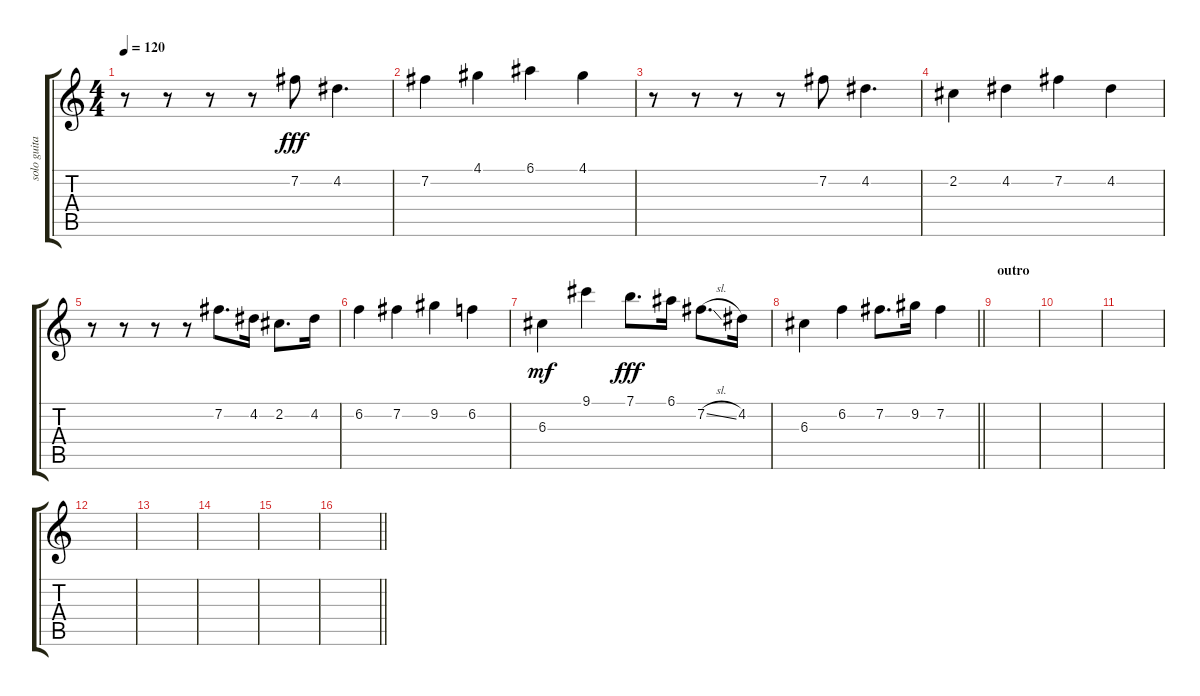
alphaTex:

\track ("solo guitar" "solo guita") {instrument electricguitarclean}
\staff {score tabs}
\tuning (E4 B3 G3 D3 A2 D2) {hide}
\ts (4 4)
\tempo 120
\clef g2
\ks c
r.8{dy fff} r.8 r.8 r.8 7.2.8 4.2.4{d} |
7.2.4 4.1.4 6.1.4 4.1.4 |
r.8 r.8 r.8 r.8 7.2.8 4.2.4{d} |
2.2.4 4.2.4 7.2.4 4.2.4 |
r.8 r.8 r.8 r.8 7.2.8{d} 4.2.16 2.2.8{d} 4.2.16 |
6.2.4 7.2.4 9.2.4 6.2.4 |
6.3.4{dy mf} 9.1.4 7.1.8{d dy fff} 6.1.16 7.2{sl}.8{d} 4.2.16 |
\barLineRight lightlight
6.3.4 6.2.4 7.2.8{d} 9.2.16 7.2.4 |
\section ("" "outro")
|
|
|
|
|
|
|
\barLineRight lightlight
